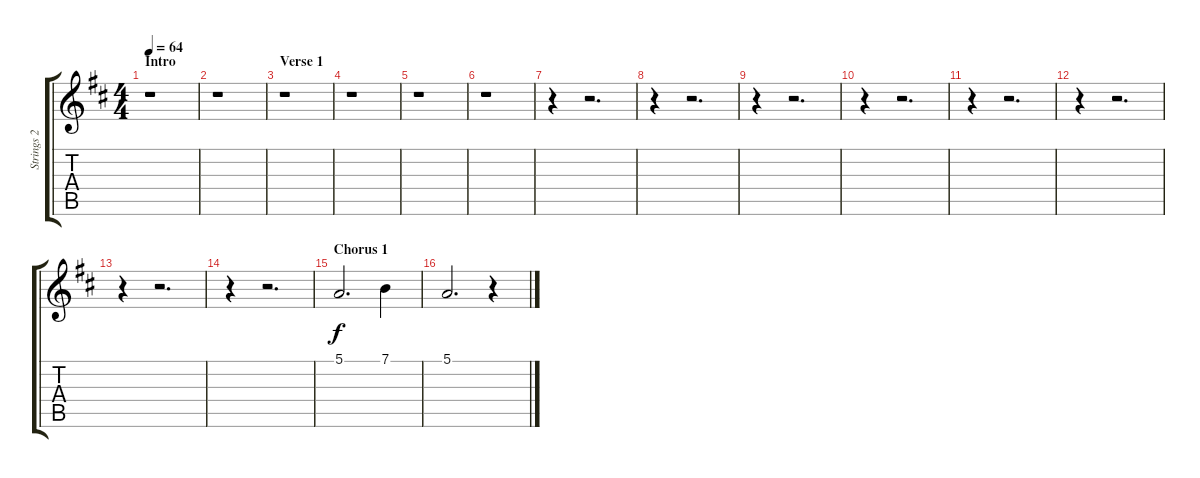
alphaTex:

\track ("Strings 2" "Strings 2") {instrument synthstrings1}
\staff {score tabs}
\tuning (E4 B3 G3 D3 A2 E2) {hide}
\ts (4 4)
\section ("" "Intro")
\tempo 64
\clef g2
\ks d
r.1{dy f instrument synthstrings1} |
r.1 |
\section ("" "Verse 1")
r.1 |
r.1 |
r.1 |
r.1 |
r.4 r.2{d} |
r.4 r.2{d} |
r.4 r.2{d} |
r.4 r.2{d} |
r.4 r.2{d} |
r.4 r.2{d} |
r.4 r.2{d} |
r.4 r.2{d} |
\section ("" "Chorus 1")
5.1.2{d} 7.1.4 |
5.1.2{d} r.4
